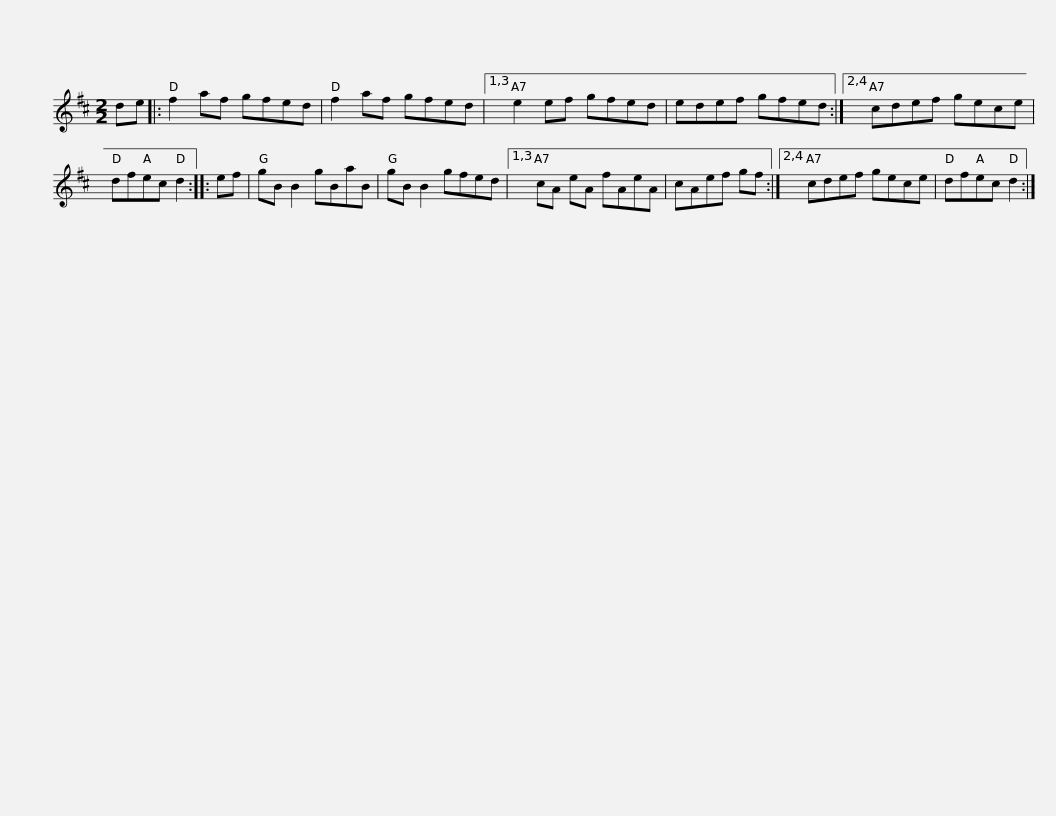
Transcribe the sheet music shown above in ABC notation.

X:1
L:1/8
M:2/2
I:linebreak $
K:D
V:1 treble
V:1
 de |: f2 af gfed | f2 af gfed |1,3 e2 ef gfed | edef gfed :|2,4 %5
 cdef gece |$ dfec d2 :: ef | gB B2 gBaB | gB B2 gfed |1,3 %10
 cA eA fAeA | cAef gf :|2,4 cdef gece |$ dfec d2 :| %14
